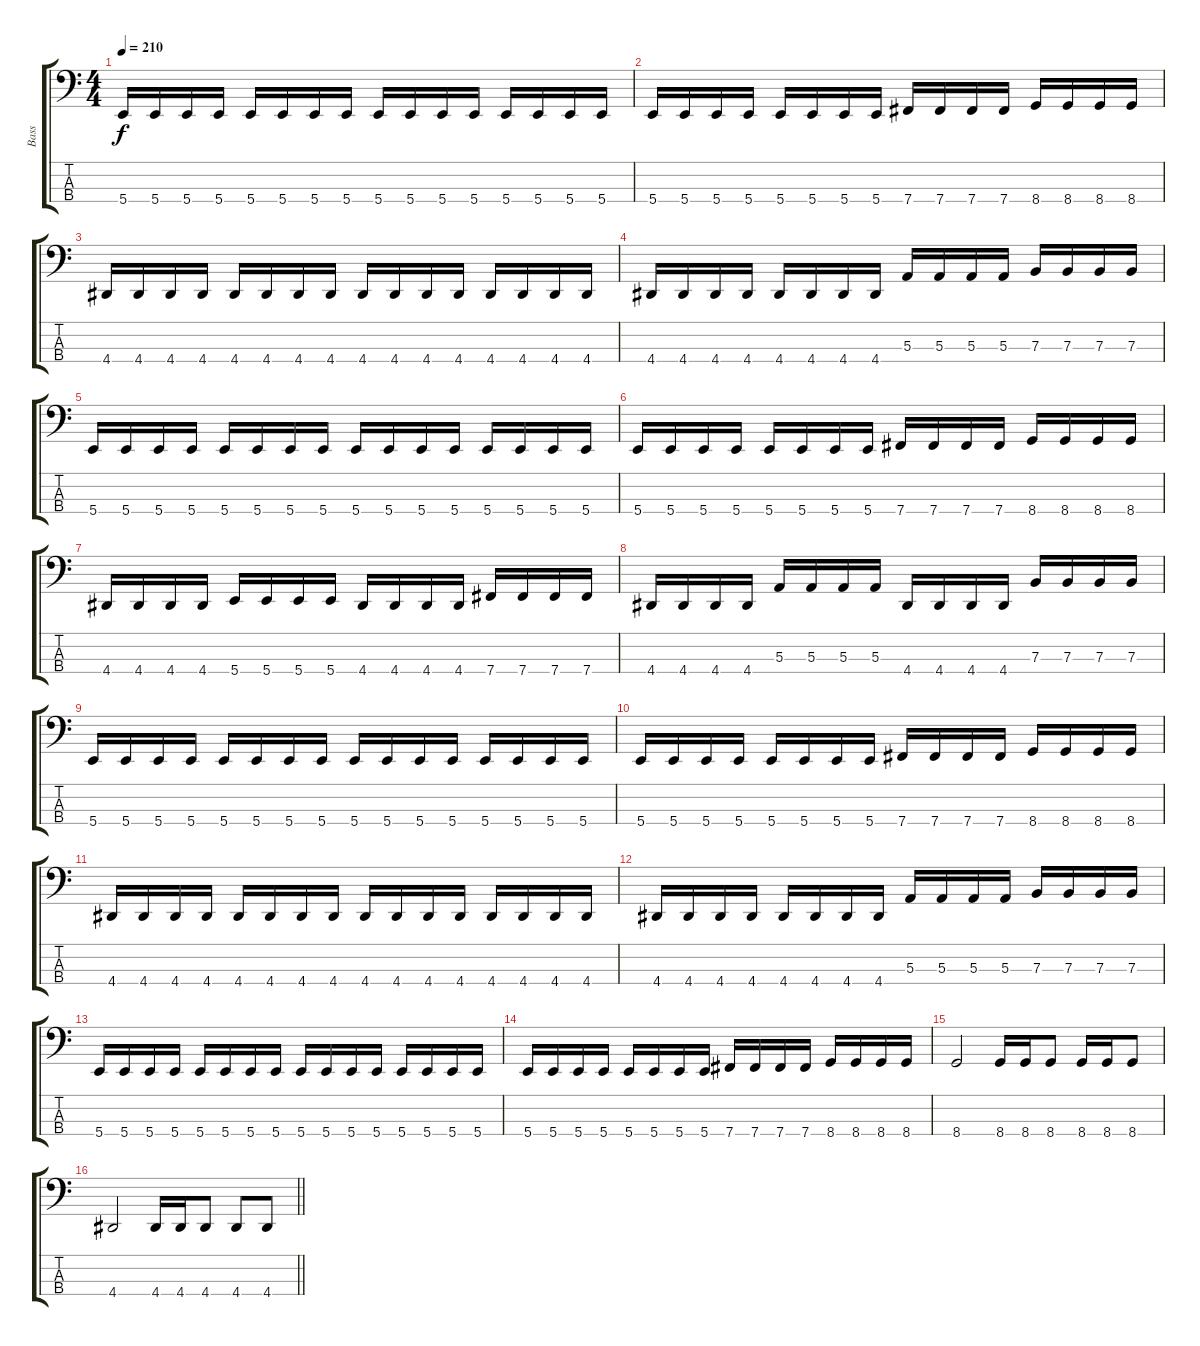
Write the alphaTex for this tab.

\track ("Bass" "Bass") {instrument electricbassfinger}
\staff {score tabs}
\tuning (D2 A1 E1 B0) {hide}
\ts (4 4)
\tempo 210
\clef f4
\ks c
5.4.16{dy f} 5.4.16 5.4.16 5.4.16 5.4.16 5.4.16 5.4.16 5.4.16 5.4.16 5.4.16 5.4.16 5.4.16 5.4.16 5.4.16 5.4.16 5.4.16 |
5.4.16 5.4.16 5.4.16 5.4.16 5.4.16 5.4.16 5.4.16 5.4.16 7.4.16 7.4.16 7.4.16 7.4.16 8.4.16 8.4.16 8.4.16 8.4.16 |
4.4.16 4.4.16 4.4.16 4.4.16 4.4.16 4.4.16 4.4.16 4.4.16 4.4.16 4.4.16 4.4.16 4.4.16 4.4.16 4.4.16 4.4.16 4.4.16 |
4.4.16 4.4.16 4.4.16 4.4.16 4.4.16 4.4.16 4.4.16 4.4.16 5.3.16 5.3.16 5.3.16 5.3.16 7.3.16 7.3.16 7.3.16 7.3.16 |
5.4.16 5.4.16 5.4.16 5.4.16 5.4.16 5.4.16 5.4.16 5.4.16 5.4.16 5.4.16 5.4.16 5.4.16 5.4.16 5.4.16 5.4.16 5.4.16 |
5.4.16 5.4.16 5.4.16 5.4.16 5.4.16 5.4.16 5.4.16 5.4.16 7.4.16 7.4.16 7.4.16 7.4.16 8.4.16 8.4.16 8.4.16 8.4.16 |
4.4.16 4.4.16 4.4.16 4.4.16 5.4.16 5.4.16 5.4.16 5.4.16 4.4.16 4.4.16 4.4.16 4.4.16 7.4.16 7.4.16 7.4.16 7.4.16 |
4.4.16 4.4.16 4.4.16 4.4.16 5.3.16 5.3.16 5.3.16 5.3.16 4.4.16 4.4.16 4.4.16 4.4.16 7.3.16 7.3.16 7.3.16 7.3.16 |
5.4.16 5.4.16 5.4.16 5.4.16 5.4.16 5.4.16 5.4.16 5.4.16 5.4.16 5.4.16 5.4.16 5.4.16 5.4.16 5.4.16 5.4.16 5.4.16 |
5.4.16 5.4.16 5.4.16 5.4.16 5.4.16 5.4.16 5.4.16 5.4.16 7.4.16 7.4.16 7.4.16 7.4.16 8.4.16 8.4.16 8.4.16 8.4.16 |
4.4.16 4.4.16 4.4.16 4.4.16 4.4.16 4.4.16 4.4.16 4.4.16 4.4.16 4.4.16 4.4.16 4.4.16 4.4.16 4.4.16 4.4.16 4.4.16 |
4.4.16 4.4.16 4.4.16 4.4.16 4.4.16 4.4.16 4.4.16 4.4.16 5.3.16 5.3.16 5.3.16 5.3.16 7.3.16 7.3.16 7.3.16 7.3.16 |
5.4.16 5.4.16 5.4.16 5.4.16 5.4.16 5.4.16 5.4.16 5.4.16 5.4.16 5.4.16 5.4.16 5.4.16 5.4.16 5.4.16 5.4.16 5.4.16 |
5.4.16 5.4.16 5.4.16 5.4.16 5.4.16 5.4.16 5.4.16 5.4.16 7.4.16 7.4.16 7.4.16 7.4.16 8.4.16 8.4.16 8.4.16 8.4.16 |
8.4.2 8.4.16 8.4.16 8.4.8 8.4.16 8.4.16 8.4.8 |
\barLineRight lightlight
4.4.2 4.4.16 4.4.16 4.4.8 4.4.8 4.4.8
